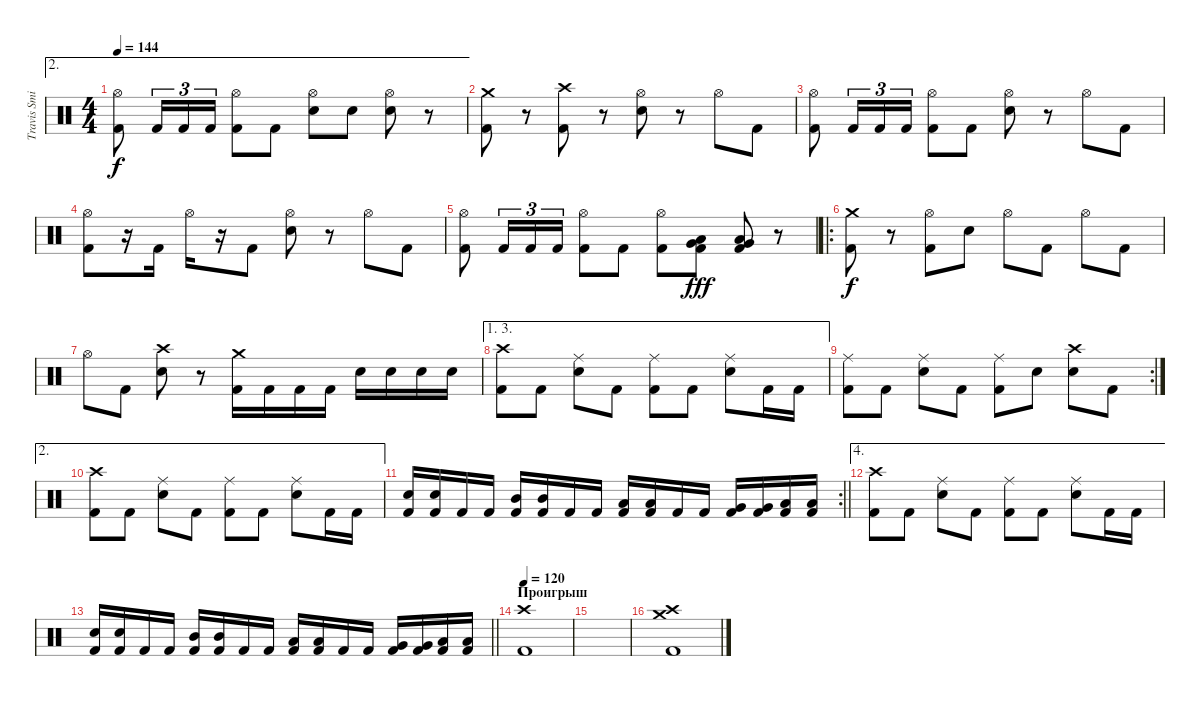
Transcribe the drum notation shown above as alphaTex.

\track ("Travis Smith" "Travis Smi") {instrument percussion}
\staff {score}
\articulation defaults
\ae 2
\ts (4 4)
\tempo 144
\clef neutral
\ks c
("Hi-Hat (open)" "Kick (hit) 2").8{dy f} "Kick (hit) 2".16{tu (3 2)} "Kick (hit) 2".16{tu (3 2)} "Kick (hit) 2".16{tu (3 2)} ("Hi-Hat (open)" "Kick (hit) 2").8 "Kick (hit) 2".8 ("Hi-Hat (open)" "Electric Snare (hit)").8 "Electric Snare (hit)".8 ("Hi-Hat (open)" "Electric Snare (hit)").8 r.8 |
("Crash medium (hit)" "Kick (hit) 2").8 r.8 ("Crash high (hit)" "Kick (hit) 2").8 r.8 ("Hi-Hat (open)" "Electric Snare (hit)").8 r.8 "Hi-Hat (open)".8 "Kick (hit) 2".8 |
("Hi-Hat (open)" "Kick (hit) 2").8 "Kick (hit) 2".16{tu (3 2)} "Kick (hit) 2".16{tu (3 2)} "Kick (hit) 2".16{tu (3 2)} ("Hi-Hat (open)" "Kick (hit) 2").8 "Kick (hit) 2".8 ("Hi-Hat (open)" "Electric Snare (hit)").8 r.8 "Hi-Hat (open)".8 "Kick (hit) 2".8 |
("Hi-Hat (open)" "Kick (hit) 2").8 r.16 "Kick (hit) 2".16 "Hi-Hat (open)".16 r.16 "Kick (hit) 2".8 ("Hi-Hat (open)" "Electric Snare (hit)").8 r.8 "Hi-Hat (open)".8 "Kick (hit) 2".8 |
("Hi-Hat (open)" "Kick (hit) 2").8 "Kick (hit) 2".16{tu (3 2)} "Kick (hit) 2".16{tu (3 2)} "Kick (hit) 2".16{tu (3 2)} ("Hi-Hat (open)" "Kick (hit) 2").8 "Kick (hit) 2".8 ("Hi-Hat (open)" "Kick (hit) 2").8 ("Very Low Tom (hit)" "Low Floor Tom (hit)" "Kick (hit) 2").8{dy fff} ("Very Low Tom (hit)" "Low Floor Tom (hit)" "Kick (hit) 2").8 r.8 |
\ro
("Crash medium (hit)" "Kick (hit) 2").8{dy f} r.8 ("Hi-Hat (open)" "Kick (hit) 2").8 "Electric Snare (hit)".8 "Hi-Hat (open)".8 "Kick (hit) 2".8 "Hi-Hat (open)".8 "Kick (hit) 2".8 |
"Hi-Hat (open)".8 "Kick (hit) 2".8 ("Crash high (hit)" "Electric Snare (hit)").8 r.8 ("Crash medium (hit)" "Kick (hit) 2").16 "Kick (hit) 2".16 "Kick (hit) 2".16 "Kick (hit) 2".16 "Electric Snare (hit)".16 "Electric Snare (hit)".16 "Electric Snare (hit)".16 "Electric Snare (hit)".16 |
\ae (1 3)
("Crash high (hit)" "Kick (hit) 2").8 "Kick (hit) 2".8 ("Ride (middle)" "Electric Snare (hit)").8 "Kick (hit) 2".8 ("Ride (middle)" "Kick (hit) 2").8 "Kick (hit) 2".8 ("Ride (middle)" "Electric Snare (hit)").8 "Kick (hit) 2".16 "Kick (hit) 2".16 |
\rc 2
("Ride (middle)" "Kick (hit) 2").8 "Kick (hit) 2".8 ("Ride (middle)" "Electric Snare (hit)").8 "Kick (hit) 2".8 ("Ride (middle)" "Kick (hit) 2").8 "Electric Snare (hit)".8 ("Crash high (hit)" "Electric Snare (hit)").8 "Kick (hit) 2".8 |
\ae 2
("Crash high (hit)" "Kick (hit) 2").8 "Kick (hit) 2".8 ("Ride (middle)" "Electric Snare (hit)").8 "Kick (hit) 2".8 ("Ride (middle)" "Kick (hit) 2").8 "Kick (hit) 2".8 ("Ride (middle)" "Electric Snare (hit)").8 "Kick (hit) 2".16 "Kick (hit) 2".16 |
\rc 2
\barLineRight lightlight
("Electric Snare (hit)" "Kick (hit) 2").16 ("Electric Snare (hit)" "Kick (hit) 2").16 "Kick (hit) 2".16 "Kick (hit) 2".16 ("Mid Tom (hit)" "Kick (hit) 2").16 ("Mid Tom (hit)" "Kick (hit) 2").16 "Kick (hit) 2".16 "Kick (hit) 2".16 ("Low Tom (hit)" "Kick (hit) 2").16 ("Low Tom (hit)" "Kick (hit) 2").16 "Kick (hit) 2".16 "Kick (hit) 2".16 ("Very Low Tom (hit)" "Kick (hit) 2").16 ("Very Low Tom (hit)" "Kick (hit) 2").16 ("Low Floor Tom (hit)" "Kick (hit) 2").16 ("Low Floor Tom (hit)" "Kick (hit) 2").16 |
\ae 4
("Crash high (hit)" "Kick (hit) 2").8 "Kick (hit) 2".8 ("Ride (middle)" "Electric Snare (hit)").8 "Kick (hit) 2".8 ("Ride (middle)" "Kick (hit) 2").8 "Kick (hit) 2".8 ("Ride (middle)" "Electric Snare (hit)").8 "Kick (hit) 2".16 "Kick (hit) 2".16 |
\barLineRight lightlight
("Electric Snare (hit)" "Kick (hit) 2").16 ("Electric Snare (hit)" "Kick (hit) 2").16 "Kick (hit) 2".16 "Kick (hit) 2".16 ("Mid Tom (hit)" "Kick (hit) 2").16 ("Mid Tom (hit)" "Kick (hit) 2").16 "Kick (hit) 2".16 "Kick (hit) 2".16 ("Low Tom (hit)" "Kick (hit) 2").16 ("Low Tom (hit)" "Kick (hit) 2").16 "Kick (hit) 2".16 "Kick (hit) 2".16 ("Very Low Tom (hit)" "Kick (hit) 2").16 ("Very Low Tom (hit)" "Kick (hit) 2").16 ("Low Floor Tom (hit)" "Kick (hit) 2").16 ("Low Floor Tom (hit)" "Kick (hit) 2").16 |
\section ("" "Проигрыш")
\tempo 120
("Crash high (hit)" "Kick (hit) 2").1 |
|
("Crash medium (hit)" "Crash high (hit)" "Kick (hit) 2").1
